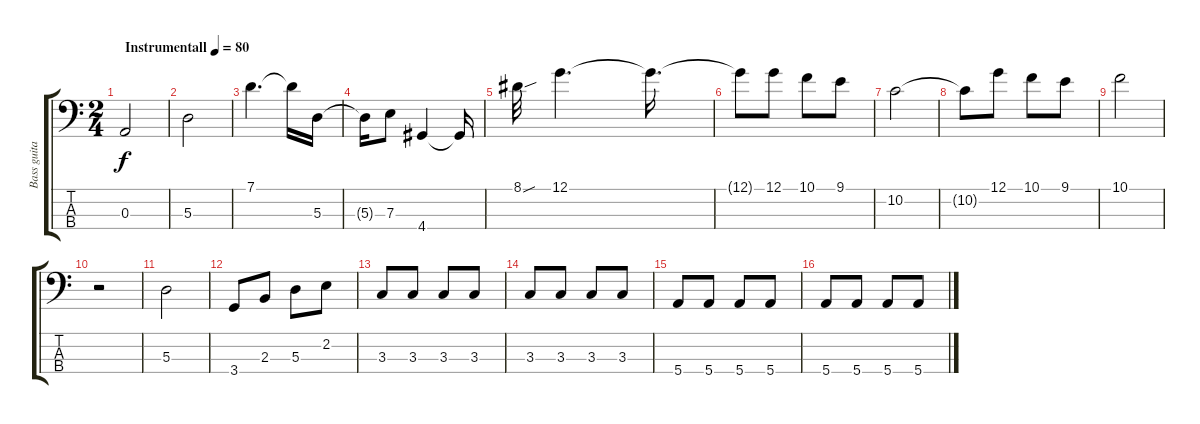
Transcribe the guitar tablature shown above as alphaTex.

\track ("Bass guitara" "Bass guita") {instrument electricbassfinger}
\staff {score tabs}
\tuning (G2 D2 A1 E1) {hide}
\ts (2 4)
\tempo (80 "Instrumentall")
\clef f4
\ks aminor
0.3.2{dy f instrument electricbassfinger} |
5.3.2 |
7.1.4{d} 7.1{t}.16 5.3.16 |
5.3{t}.16 7.3.8 4.4.4 4.4{t}.16 |
8.1{sou}.32 12.1.4{d} 12.1{t}.16{d} |
12.1{t}.8 12.1.8 10.1.8 9.1.8 |
10.2.2 |
10.2{t}.8 12.1.8 10.1.8 9.1.8 |
10.1.2 |
r.2 |
5.3.2 |
3.4.8 2.3.8 5.3.8 2.2.8 |
3.3.8 3.3.8 3.3.8 3.3.8 |
3.3.8 3.3.8 3.3.8 3.3.8 |
5.4.8 5.4.8 5.4.8 5.4.8 |
5.4.8 5.4.8 5.4.8 5.4.8
